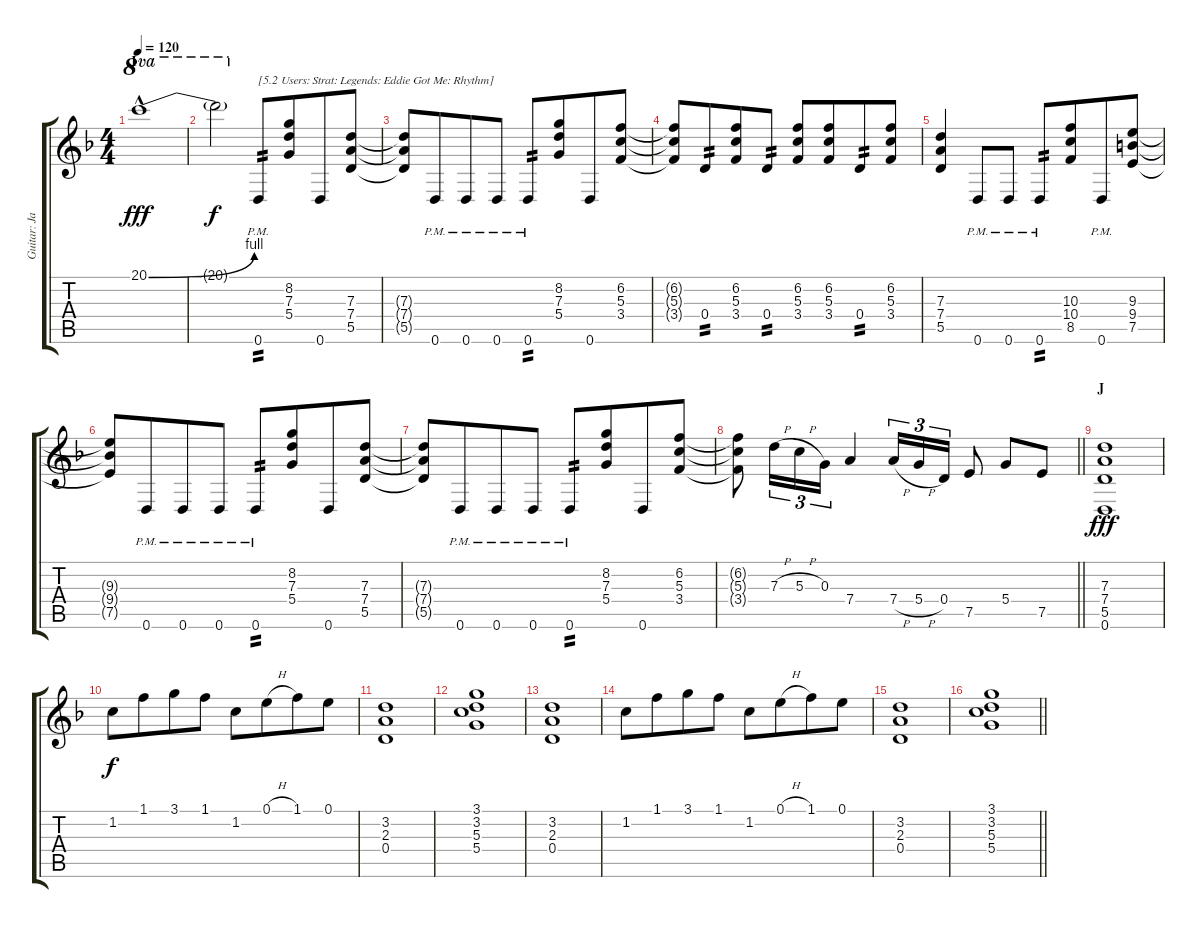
\track ("Guitar: Jake" "Guitar: Ja") {instrument overdrivenguitar}
\staff {score tabs}
\tuning (E4 B3 G3 D3 A2 D2) {hide}
\ts (4 4)
\section ("" "I")
\tempo 120
\clef g2
\ks f
20.1{be (bend 0 0 60 4) hac}.1{ot 8va dy fff} |
20.1{t}.2{ot 8va dy f} 0.6{pm}.8{txt "[5.2 Users: Strat: Legends: Eddie Got Me: Rhythm]" tp 2 volume 14 instrument overdrivenguitar} (8.2 7.3 5.4).8{beam merge} 0.6.8 (7.3 7.4 5.5).8 |
(7.3{t} 7.4{t} 5.5{t}).8 0.6{pm}.8{beam merge} 0.6{pm}.8 0.6{pm}.8 0.6{pm}.8{tp 2} (8.2 7.3 5.4).8{beam merge} 0.6.8 (6.2 5.3 3.4).8 |
(6.2{t} 5.3{t} 3.4{t}).8 0.4.8{tp 2 beam merge} (6.2 5.3 3.4).8 0.4.8{tp 2} (6.2 5.3 3.4).8 (6.2 5.3 3.4).8{beam merge} 0.4.8{tp 2} (6.2 5.3 3.4).8 |
(7.3 7.4 5.5).4 0.6{pm}.8 0.6{pm}.8 0.6{pm}.8{tp 2} (10.3 10.4 8.5).8{beam merge} 0.6{pm}.8 (9.3 9.4 7.5).8 |
(9.3{t} 9.4{t} 7.5{t}).8 0.6{pm}.8{beam merge} 0.6{pm}.8 0.6{pm}.8 0.6{pm}.8{tp 2} (8.2 7.3 5.4).8{beam merge} 0.6.8 (7.3 7.4 5.5).8 |
(7.3{t} 7.4{t} 5.5{t}).8 0.6{pm}.8{beam merge} 0.6{pm}.8 0.6{pm}.8 0.6{pm}.8{tp 2} (8.2 7.3 5.4).8{beam merge} 0.6.8 (6.2 5.3 3.4).8 |
\barLineRight lightlight
(6.2{t} 5.3{t} 3.4{t}).8 7.3{h}.16{tu (3 2)} 5.3{h}.16{tu (3 2)} 0.3.16{tu (3 2)} 7.4.4 7.4{h}.16{tu (3 2)} 5.4{h}.16{tu (3 2)} 0.4.16{tu (3 2)} 7.5.8 5.4.8 7.5.8 |
\section ("" "J")
(7.3 7.4 5.5 0.6).1{dy fff} |
1.2.8{dy f} 1.1.8{beam merge} 3.1.8 1.1.8 1.2.8 0.1{h}.8{beam merge} 1.1.8 0.1.8 |
(3.2 2.3 0.4).1 |
(3.1 3.2 5.3 5.4).1 |
(3.2 2.3 0.4).1 |
1.2.8 1.1.8{beam merge} 3.1.8 1.1.8 1.2.8 0.1{h}.8{beam merge} 1.1.8 0.1.8 |
(3.2 2.3 0.4).1 |
\barLineRight lightlight
(3.1 3.2 5.3 5.4).1
